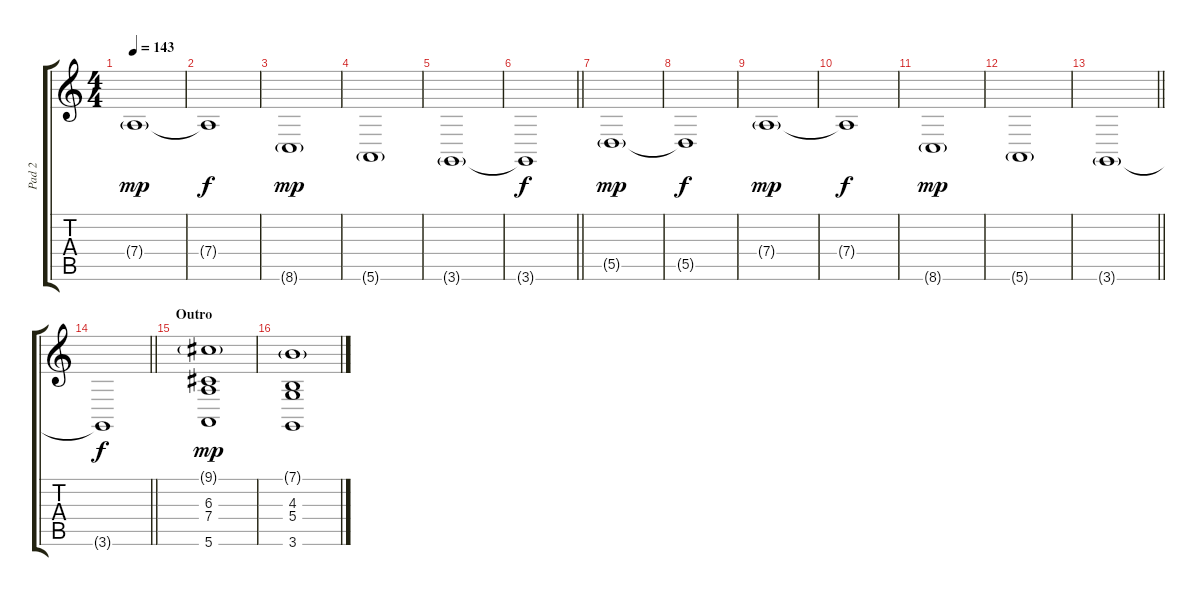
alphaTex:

\track ("Pad 2" "Pad 2") {instrument synthstrings1}
\staff {score tabs}
\tuning (E4 B3 G3 D3 A2 E2) {hide}
\ts (4 4)
\tempo 143
\clef g2
\ks c
7.4{g}.1{dy mp} |
7.4{t}.1{dy f} |
8.6{g}.1{dy mp} |
5.6{g}.1 |
3.6{g}.1 |
\barLineRight lightlight
3.6{t}.1{dy f} |
5.5{g}.1{dy mp} |
5.5{t}.1{dy f} |
7.4{g}.1{dy mp} |
7.4{t}.1{dy f} |
8.6{g}.1{dy mp} |
5.6{g}.1 |
\barLineRight lightlight
3.6{g}.1 |
\barLineRight lightlight
3.6{t}.1{dy f} |
\section ("" "Outro")
(9.1{g} 6.3 7.4 5.6).1{dy mp} |
(7.1{g} 4.3 5.4 3.6).1
